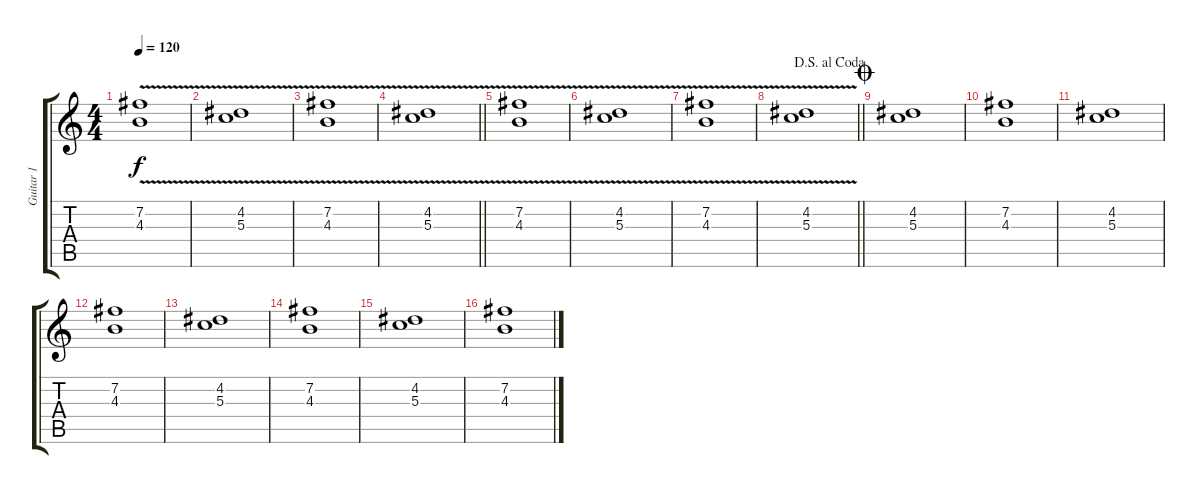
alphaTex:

\track ("Guitar 1" "Guitar 1") {instrument acousticguitarsteel}
\staff {score tabs}
\tuning (E4 B3 G3 D3 A2 E2) {hide}
\ts (4 4)
\tempo 120
\clef g2
\ks c
(7.2{v} 4.3).1{dy f} |
(4.2{v} 5.3).1 |
(7.2{v} 4.3).1 |
\barLineRight lightlight
(4.2{v} 5.3).1 |
(7.2{v} 4.3).1 |
(4.2{v} 5.3).1 |
(7.2{v} 4.3).1 |
\jump dalsegnoalcoda
\barLineRight lightlight
(4.2{v} 5.3).1 |
\jump coda
(4.2 5.3).1 |
(7.2 4.3).1 |
(4.2 5.3).1 |
(7.2 4.3).1 |
(4.2 5.3).1 |
(7.2 4.3).1 |
(4.2 5.3).1 |
(7.2 4.3).1
